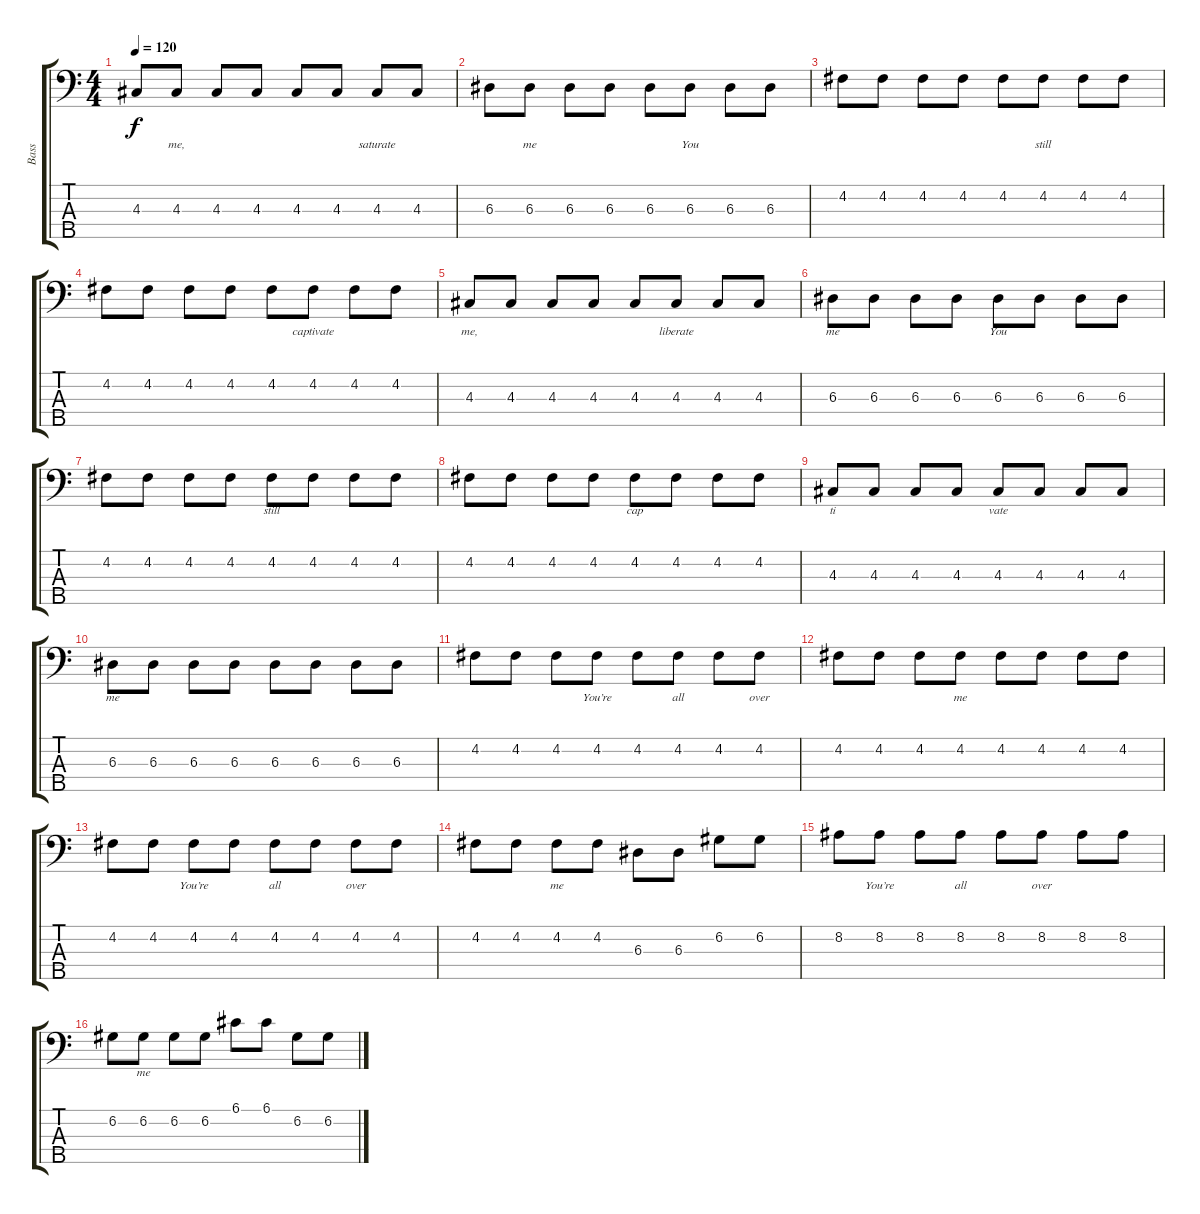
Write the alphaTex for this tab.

\track ("Bass" "Bass") {instrument electricbassfinger}
\staff {score tabs}
\tuning (G2 D2 A1 E1 B0) {hide}
\ts (4 4)
\tempo 120
\clef f4
\ks c
4.3.8{lyrics (0 "") lyrics (1 "") lyrics (2 "") lyrics (3 "") lyrics (4 "") dy f} 4.3.8{lyrics (0 "me,") lyrics (1 "") lyrics (2 "") lyrics (3 "") lyrics (4 "")} 4.3.8{lyrics (0 "") lyrics (1 "") lyrics (2 "") lyrics (3 "") lyrics (4 "")} 4.3.8{lyrics (0 "") lyrics (1 "") lyrics (2 "") lyrics (3 "") lyrics (4 "")} 4.3.8{lyrics (0 "") lyrics (1 "") lyrics (2 "") lyrics (3 "") lyrics (4 "")} 4.3.8{lyrics (0 "") lyrics (1 "") lyrics (2 "") lyrics (3 "") lyrics (4 "")} 4.3.8{lyrics (0 "saturate") lyrics (1 "") lyrics (2 "") lyrics (3 "") lyrics (4 "")} 4.3.8{lyrics (0 "") lyrics (1 "") lyrics (2 "") lyrics (3 "") lyrics (4 "")} |
6.3.8{lyrics (0 "") lyrics (1 "") lyrics (2 "") lyrics (3 "") lyrics (4 "")} 6.3.8{lyrics (0 "me") lyrics (1 "") lyrics (2 "") lyrics (3 "") lyrics (4 "")} 6.3.8{lyrics (0 "") lyrics (1 "") lyrics (2 "") lyrics (3 "") lyrics (4 "")} 6.3.8{lyrics (0 "") lyrics (1 "") lyrics (2 "") lyrics (3 "") lyrics (4 "")} 6.3.8{lyrics (0 "") lyrics (1 "") lyrics (2 "") lyrics (3 "") lyrics (4 "")} 6.3.8{lyrics (0 "You") lyrics (1 "") lyrics (2 "") lyrics (3 "") lyrics (4 "")} 6.3.8{lyrics (0 "") lyrics (1 "") lyrics (2 "") lyrics (3 "") lyrics (4 "")} 6.3.8{lyrics (0 "") lyrics (1 "") lyrics (2 "") lyrics (3 "") lyrics (4 "")} |
4.2.8{lyrics (0 "") lyrics (1 "") lyrics (2 "") lyrics (3 "") lyrics (4 "")} 4.2.8{lyrics (0 "") lyrics (1 "") lyrics (2 "") lyrics (3 "") lyrics (4 "")} 4.2.8{lyrics (0 "") lyrics (1 "") lyrics (2 "") lyrics (3 "") lyrics (4 "")} 4.2.8{lyrics (0 "") lyrics (1 "") lyrics (2 "") lyrics (3 "") lyrics (4 "")} 4.2.8{lyrics (0 "") lyrics (1 "") lyrics (2 "") lyrics (3 "") lyrics (4 "")} 4.2.8{lyrics (0 "still") lyrics (1 "") lyrics (2 "") lyrics (3 "") lyrics (4 "")} 4.2.8{lyrics (0 "") lyrics (1 "") lyrics (2 "") lyrics (3 "") lyrics (4 "")} 4.2.8{lyrics (0 "") lyrics (1 "") lyrics (2 "") lyrics (3 "") lyrics (4 "")} |
4.2.8{lyrics (0 "") lyrics (1 "") lyrics (2 "") lyrics (3 "") lyrics (4 "")} 4.2.8{lyrics (0 "") lyrics (1 "") lyrics (2 "") lyrics (3 "") lyrics (4 "")} 4.2.8{lyrics (0 "") lyrics (1 "") lyrics (2 "") lyrics (3 "") lyrics (4 "")} 4.2.8{lyrics (0 "") lyrics (1 "") lyrics (2 "") lyrics (3 "") lyrics (4 "")} 4.2.8{lyrics (0 "") lyrics (1 "") lyrics (2 "") lyrics (3 "") lyrics (4 "")} 4.2.8{lyrics (0 "captivate") lyrics (1 "") lyrics (2 "") lyrics (3 "") lyrics (4 "")} 4.2.8{lyrics (0 "") lyrics (1 "") lyrics (2 "") lyrics (3 "") lyrics (4 "")} 4.2.8{lyrics (0 "") lyrics (1 "") lyrics (2 "") lyrics (3 "") lyrics (4 "")} |
4.3.8{lyrics (0 "me,") lyrics (1 "") lyrics (2 "") lyrics (3 "") lyrics (4 "")} 4.3.8{lyrics (0 "") lyrics (1 "") lyrics (2 "") lyrics (3 "") lyrics (4 "")} 4.3.8{lyrics (0 "") lyrics (1 "") lyrics (2 "") lyrics (3 "") lyrics (4 "")} 4.3.8{lyrics (0 "") lyrics (1 "") lyrics (2 "") lyrics (3 "") lyrics (4 "")} 4.3.8{lyrics (0 "") lyrics (1 "") lyrics (2 "") lyrics (3 "") lyrics (4 "")} 4.3.8{lyrics (0 "liberate") lyrics (1 "") lyrics (2 "") lyrics (3 "") lyrics (4 "")} 4.3.8{lyrics (0 "") lyrics (1 "") lyrics (2 "") lyrics (3 "") lyrics (4 "")} 4.3.8{lyrics (0 "") lyrics (1 "") lyrics (2 "") lyrics (3 "") lyrics (4 "")} |
6.3.8{lyrics (0 "me") lyrics (1 "") lyrics (2 "") lyrics (3 "") lyrics (4 "")} 6.3.8{lyrics (0 "") lyrics (1 "") lyrics (2 "") lyrics (3 "") lyrics (4 "")} 6.3.8{lyrics (0 "") lyrics (1 "") lyrics (2 "") lyrics (3 "") lyrics (4 "")} 6.3.8{lyrics (0 "") lyrics (1 "") lyrics (2 "") lyrics (3 "") lyrics (4 "")} 6.3.8{lyrics (0 "You") lyrics (1 "") lyrics (2 "") lyrics (3 "") lyrics (4 "")} 6.3.8{lyrics (0 "") lyrics (1 "") lyrics (2 "") lyrics (3 "") lyrics (4 "")} 6.3.8{lyrics (0 "") lyrics (1 "") lyrics (2 "") lyrics (3 "") lyrics (4 "")} 6.3.8{lyrics (0 "") lyrics (1 "") lyrics (2 "") lyrics (3 "") lyrics (4 "")} |
4.2.8{lyrics (0 "") lyrics (1 "") lyrics (2 "") lyrics (3 "") lyrics (4 "")} 4.2.8{lyrics (0 "") lyrics (1 "") lyrics (2 "") lyrics (3 "") lyrics (4 "")} 4.2.8{lyrics (0 "") lyrics (1 "") lyrics (2 "") lyrics (3 "") lyrics (4 "")} 4.2.8{lyrics (0 "") lyrics (1 "") lyrics (2 "") lyrics (3 "") lyrics (4 "")} 4.2.8{lyrics (0 "still") lyrics (1 "") lyrics (2 "") lyrics (3 "") lyrics (4 "")} 4.2.8{lyrics (0 "") lyrics (1 "") lyrics (2 "") lyrics (3 "") lyrics (4 "")} 4.2.8{lyrics (0 "") lyrics (1 "") lyrics (2 "") lyrics (3 "") lyrics (4 "")} 4.2.8{lyrics (0 "") lyrics (1 "") lyrics (2 "") lyrics (3 "") lyrics (4 "")} |
4.2.8{lyrics (0 "") lyrics (1 "") lyrics (2 "") lyrics (3 "") lyrics (4 "")} 4.2.8{lyrics (0 "") lyrics (1 "") lyrics (2 "") lyrics (3 "") lyrics (4 "")} 4.2.8{lyrics (0 "") lyrics (1 "") lyrics (2 "") lyrics (3 "") lyrics (4 "")} 4.2.8{lyrics (0 "") lyrics (1 "") lyrics (2 "") lyrics (3 "") lyrics (4 "")} 4.2.8{lyrics (0 "cap") lyrics (1 "") lyrics (2 "") lyrics (3 "") lyrics (4 "")} 4.2.8{lyrics (0 "") lyrics (1 "") lyrics (2 "") lyrics (3 "") lyrics (4 "")} 4.2.8{lyrics (0 "") lyrics (1 "") lyrics (2 "") lyrics (3 "") lyrics (4 "")} 4.2.8{lyrics (0 "") lyrics (1 "") lyrics (2 "") lyrics (3 "") lyrics (4 "")} |
4.3.8{lyrics (0 "ti") lyrics (1 "") lyrics (2 "") lyrics (3 "") lyrics (4 "")} 4.3.8{lyrics (0 "") lyrics (1 "") lyrics (2 "") lyrics (3 "") lyrics (4 "")} 4.3.8{lyrics (0 "") lyrics (1 "") lyrics (2 "") lyrics (3 "") lyrics (4 "")} 4.3.8{lyrics (0 "") lyrics (1 "") lyrics (2 "") lyrics (3 "") lyrics (4 "")} 4.3.8{lyrics (0 "vate") lyrics (1 "") lyrics (2 "") lyrics (3 "") lyrics (4 "")} 4.3.8{lyrics (0 "") lyrics (1 "") lyrics (2 "") lyrics (3 "") lyrics (4 "")} 4.3.8{lyrics (0 "") lyrics (1 "") lyrics (2 "") lyrics (3 "") lyrics (4 "")} 4.3.8{lyrics (0 "") lyrics (1 "") lyrics (2 "") lyrics (3 "") lyrics (4 "")} |
6.3.8{lyrics (0 "me") lyrics (1 "") lyrics (2 "") lyrics (3 "") lyrics (4 "")} 6.3.8{lyrics (0 "") lyrics (1 "") lyrics (2 "") lyrics (3 "") lyrics (4 "")} 6.3.8{lyrics (0 "") lyrics (1 "") lyrics (2 "") lyrics (3 "") lyrics (4 "")} 6.3.8{lyrics (0 "") lyrics (1 "") lyrics (2 "") lyrics (3 "") lyrics (4 "")} 6.3.8{lyrics (0 "") lyrics (1 "") lyrics (2 "") lyrics (3 "") lyrics (4 "")} 6.3.8{lyrics (0 "") lyrics (1 "") lyrics (2 "") lyrics (3 "") lyrics (4 "")} 6.3.8{lyrics (0 "") lyrics (1 "") lyrics (2 "") lyrics (3 "") lyrics (4 "")} 6.3.8{lyrics (0 "") lyrics (1 "") lyrics (2 "") lyrics (3 "") lyrics (4 "")} |
4.2.8{lyrics (0 "") lyrics (1 "") lyrics (2 "") lyrics (3 "") lyrics (4 "")} 4.2.8{lyrics (0 "") lyrics (1 "") lyrics (2 "") lyrics (3 "") lyrics (4 "")} 4.2.8{lyrics (0 "") lyrics (1 "") lyrics (2 "") lyrics (3 "") lyrics (4 "")} 4.2.8{lyrics (0 "You’re") lyrics (1 "") lyrics (2 "") lyrics (3 "") lyrics (4 "")} 4.2.8{lyrics (0 "") lyrics (1 "") lyrics (2 "") lyrics (3 "") lyrics (4 "")} 4.2.8{lyrics (0 "all") lyrics (1 "") lyrics (2 "") lyrics (3 "") lyrics (4 "")} 4.2.8{lyrics (0 "") lyrics (1 "") lyrics (2 "") lyrics (3 "") lyrics (4 "")} 4.2.8{lyrics (0 "over") lyrics (1 "") lyrics (2 "") lyrics (3 "") lyrics (4 "")} |
4.2.8{lyrics (0 "") lyrics (1 "") lyrics (2 "") lyrics (3 "") lyrics (4 "")} 4.2.8{lyrics (0 "") lyrics (1 "") lyrics (2 "") lyrics (3 "") lyrics (4 "")} 4.2.8{lyrics (0 "") lyrics (1 "") lyrics (2 "") lyrics (3 "") lyrics (4 "")} 4.2.8{lyrics (0 "me") lyrics (1 "") lyrics (2 "") lyrics (3 "") lyrics (4 "")} 4.2.8{lyrics (0 "") lyrics (1 "") lyrics (2 "") lyrics (3 "") lyrics (4 "")} 4.2.8{lyrics (0 "") lyrics (1 "") lyrics (2 "") lyrics (3 "") lyrics (4 "")} 4.2.8{lyrics (0 "") lyrics (1 "") lyrics (2 "") lyrics (3 "") lyrics (4 "")} 4.2.8{lyrics (0 "") lyrics (1 "") lyrics (2 "") lyrics (3 "") lyrics (4 "")} |
4.2.8{lyrics (0 "") lyrics (1 "") lyrics (2 "") lyrics (3 "") lyrics (4 "")} 4.2.8{lyrics (0 "") lyrics (1 "") lyrics (2 "") lyrics (3 "") lyrics (4 "")} 4.2.8{lyrics (0 "You’re") lyrics (1 "") lyrics (2 "") lyrics (3 "") lyrics (4 "")} 4.2.8{lyrics (0 "") lyrics (1 "") lyrics (2 "") lyrics (3 "") lyrics (4 "")} 4.2.8{lyrics (0 "all") lyrics (1 "") lyrics (2 "") lyrics (3 "") lyrics (4 "")} 4.2.8{lyrics (0 "") lyrics (1 "") lyrics (2 "") lyrics (3 "") lyrics (4 "")} 4.2.8{lyrics (0 "over") lyrics (1 "") lyrics (2 "") lyrics (3 "") lyrics (4 "")} 4.2.8{lyrics (0 "") lyrics (1 "") lyrics (2 "") lyrics (3 "") lyrics (4 "")} |
4.2.8{lyrics (0 "") lyrics (1 "") lyrics (2 "") lyrics (3 "") lyrics (4 "")} 4.2.8{lyrics (0 "") lyrics (1 "") lyrics (2 "") lyrics (3 "") lyrics (4 "")} 4.2.8{lyrics (0 "me") lyrics (1 "") lyrics (2 "") lyrics (3 "") lyrics (4 "")} 4.2.8{lyrics (0 "") lyrics (1 "") lyrics (2 "") lyrics (3 "") lyrics (4 "")} 6.3.8{lyrics (0 "") lyrics (1 "") lyrics (2 "") lyrics (3 "") lyrics (4 "")} 6.3.8{lyrics (0 "") lyrics (1 "") lyrics (2 "") lyrics (3 "") lyrics (4 "")} 6.2.8{lyrics (0 "") lyrics (1 "") lyrics (2 "") lyrics (3 "") lyrics (4 "")} 6.2.8{lyrics (0 "") lyrics (1 "") lyrics (2 "") lyrics (3 "") lyrics (4 "")} |
8.2.8{lyrics (0 "") lyrics (1 "") lyrics (2 "") lyrics (3 "") lyrics (4 "")} 8.2.8{lyrics (0 "You’re") lyrics (1 "") lyrics (2 "") lyrics (3 "") lyrics (4 "")} 8.2.8{lyrics (0 "") lyrics (1 "") lyrics (2 "") lyrics (3 "") lyrics (4 "")} 8.2.8{lyrics (0 "all") lyrics (1 "") lyrics (2 "") lyrics (3 "") lyrics (4 "")} 8.2.8{lyrics (0 "") lyrics (1 "") lyrics (2 "") lyrics (3 "") lyrics (4 "")} 8.2.8{lyrics (0 "over") lyrics (1 "") lyrics (2 "") lyrics (3 "") lyrics (4 "")} 8.2.8{lyrics (0 "") lyrics (1 "") lyrics (2 "") lyrics (3 "") lyrics (4 "")} 8.2.8{lyrics (0 "") lyrics (1 "") lyrics (2 "") lyrics (3 "") lyrics (4 "")} |
6.2.8{lyrics (0 "") lyrics (1 "") lyrics (2 "") lyrics (3 "") lyrics (4 "")} 6.2.8{lyrics (0 "me") lyrics (1 "") lyrics (2 "") lyrics (3 "") lyrics (4 "")} 6.2.8{lyrics (0 "") lyrics (1 "") lyrics (2 "") lyrics (3 "") lyrics (4 "")} 6.2.8{lyrics (0 "") lyrics (1 "") lyrics (2 "") lyrics (3 "") lyrics (4 "")} 6.1.8{lyrics (0 "") lyrics (1 "") lyrics (2 "") lyrics (3 "") lyrics (4 "")} 6.1.8{lyrics (0 "") lyrics (1 "") lyrics (2 "") lyrics (3 "") lyrics (4 "")} 6.2.8{lyrics (0 "") lyrics (1 "") lyrics (2 "") lyrics (3 "") lyrics (4 "")} 6.2.8{lyrics (0 "") lyrics (1 "") lyrics (2 "") lyrics (3 "") lyrics (4 "")}
